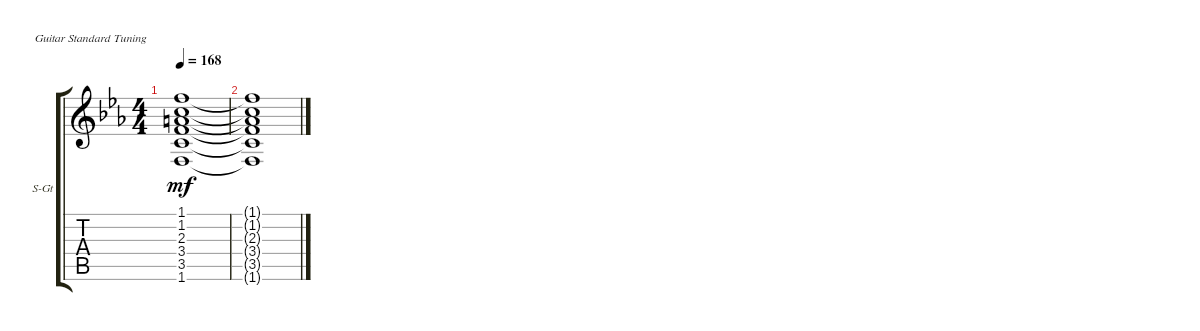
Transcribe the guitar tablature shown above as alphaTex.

\defaultSystemsLayout 4
\bracketExtendMode groupsimilarinstruments
\firstSystemTrackNameOrientation horizontal
\otherSystemsTrackNameOrientation horizontal
\track ("Steel Guitar" "S-Gt") {instrument acousticguitarsteel}
\staff {score tabs}
\tuning (E4 B3 G3 D3 A2 E2)
\ts (4 4)
\tempo 168
\clef g2
\ks cminor
(1.1 1.2 2.3 3.4 3.5 1.6).1{dy mf} |
(1.1{t} 1.2{t} 2.3{t} 3.4{t} 3.5{t} 1.6{t}).1
